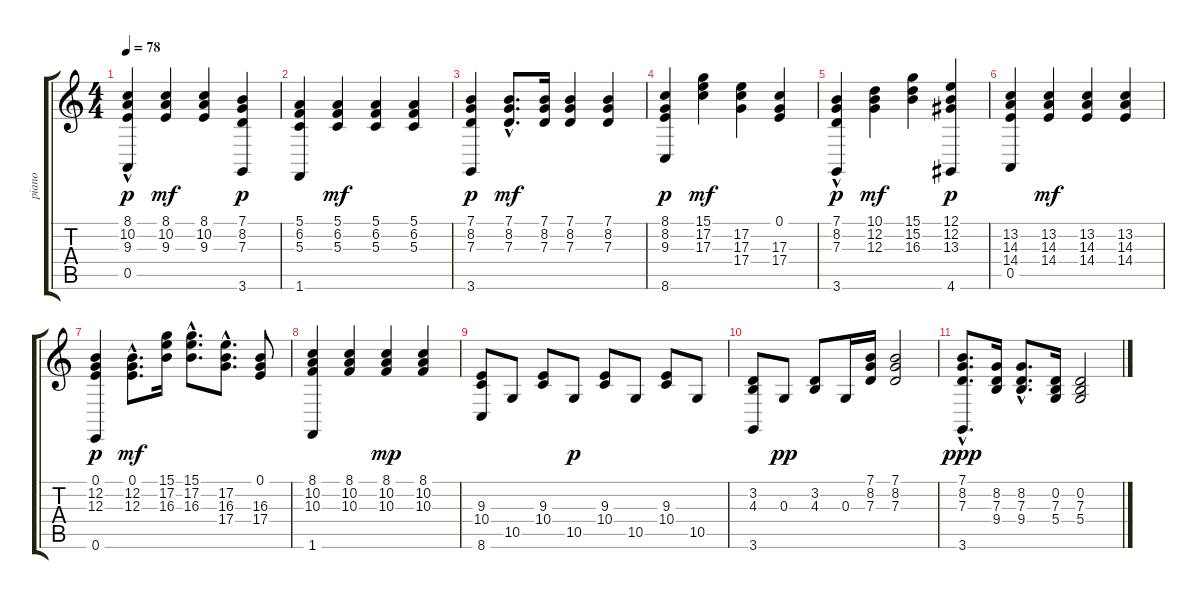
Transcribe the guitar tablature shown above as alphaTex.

\track ("piano" "piano") {instrument brightacousticpiano}
\staff {score tabs}
\tuning (E4 B3 G3 D3 A2 E2) {hide}
\ts (4 4)
\tempo 78
\clef g2
\ks c
(8.1 10.2 9.3 0.5{hac}).4{dy p} (8.1 10.2 9.3).4{dy mf} (8.1 10.2 9.3).4 (7.1 8.2 7.3 3.6).4{dy p} |
(5.1 6.2 5.3 1.6).4 (5.1 6.2 5.3).4{dy mf} (5.1 6.2 5.3).4 (5.1 6.2 5.3).4 |
(7.1 8.2 7.3 3.6).4{dy p} (7.1{hac} 8.2{hac} 7.3{hac}).8{d dy mf} (7.1 8.2 7.3).16 (7.1 8.2 7.3).4 (7.1 8.2 7.3).4 |
(8.1 8.2 9.3 8.6).4{dy p} (15.1 17.2 17.3).4{dy mf} (17.2 17.3 17.4).4 (0.1 17.3 17.4).4 |
(7.1 8.2 7.3 3.6{hac}).4{dy p} (10.1 12.2 12.3).4{dy mf} (15.1 15.2 16.3).4 (12.1 12.2 13.3 4.6).4{dy p} |
(13.2 14.3 14.4 0.5).4 (13.2 14.3 14.4).4{dy mf} (13.2 14.3 14.4).4 (13.2 14.3 14.4).4 |
(0.1 12.2 12.3 0.6).4{dy p} (0.1{hac} 12.2{hac} 12.3{hac}).8{d dy mf} (15.1 17.2 16.3).16 (15.1{hac} 17.2{hac} 16.3{hac}).8{d} (17.2{hac} 16.3{hac} 17.4{hac}).8{d} (0.1 16.3 17.4).8 |
(8.1 10.2 10.3 1.6).4 (8.1 10.2 10.3).4 (8.1 10.2 10.3).4{dy mp} (8.1 10.2 10.3).4 |
(9.3 10.4 8.6).8 10.5.8 (9.3 10.4).8 10.5.8{dy p} (9.3 10.4).8 10.5.8 (9.3 10.4).8 10.5.8 |
(3.2 4.3 3.6).8 0.3.8{dy pp} (3.2 4.3).8 0.3.16 (7.1 8.2 7.3).16 (7.1 8.2 7.3).2 |
(7.1{hac} 8.2{hac} 7.3{hac} 3.6).8{d dy ppp} (8.2 7.3 9.4).16 (8.2{hac} 7.3{hac} 9.4{hac}).8{d} (0.2 7.3 5.4).16 (0.2 7.3 5.4).2
